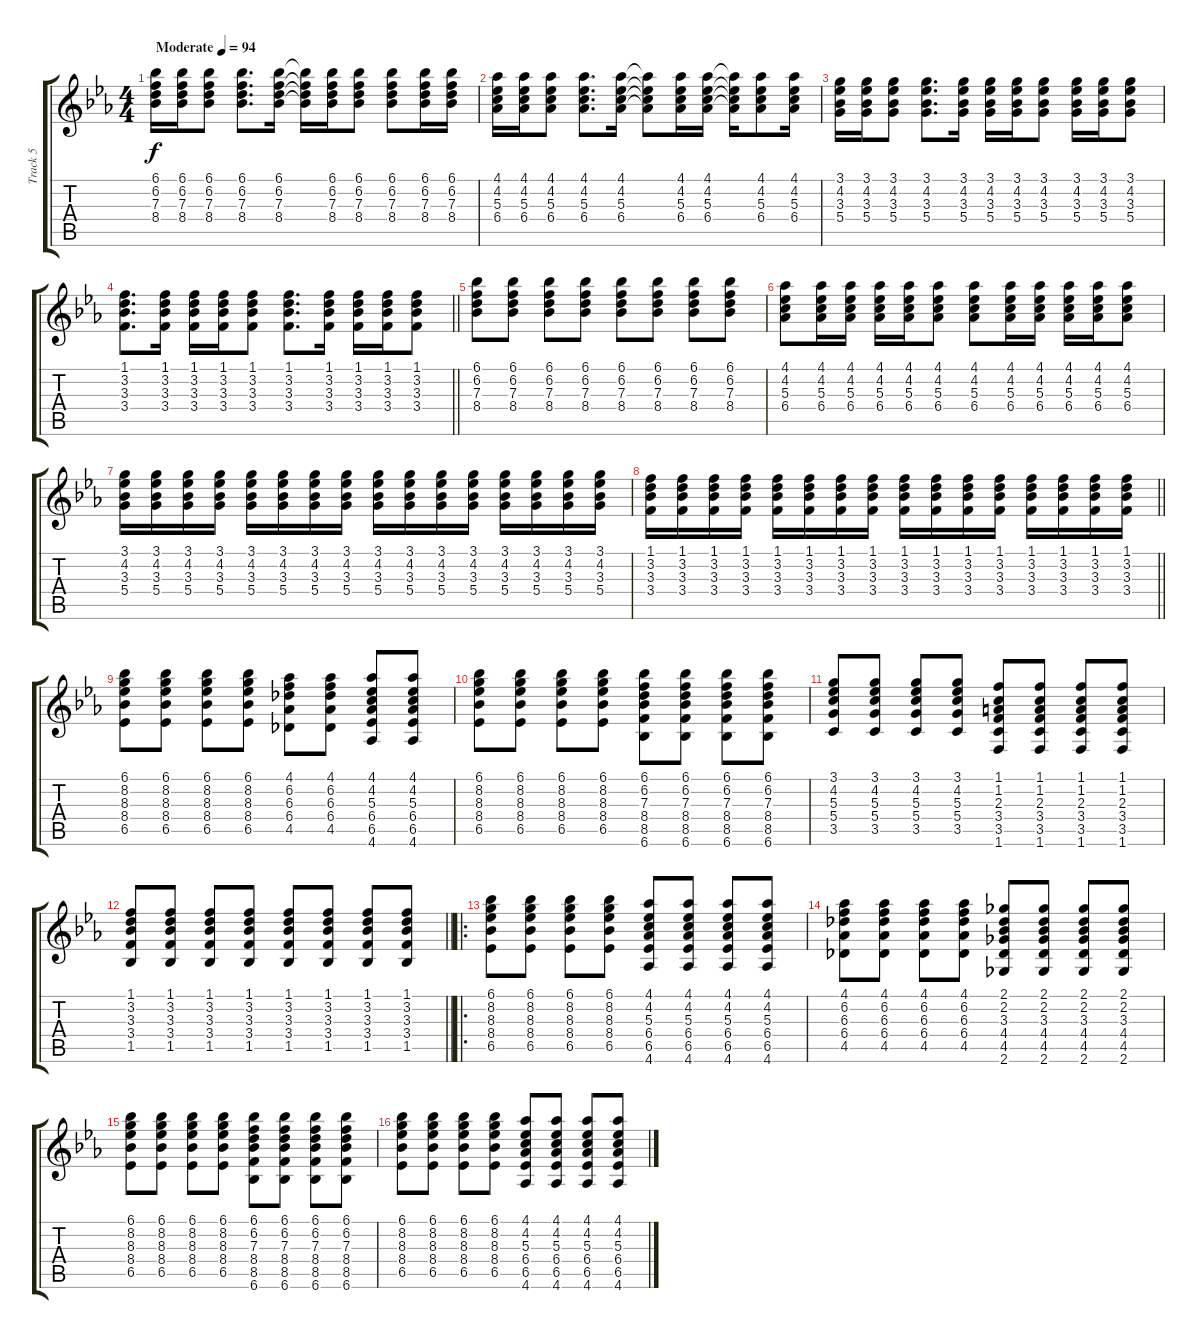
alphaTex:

\track ("Track 5" "Track 5") {instrument acousticguitarsteel}
\staff {score tabs}
\tuning (E4 B3 G3 D3 A2 E2) {hide}
\ts (4 4)
\tempo (94 "Moderate")
\clef g2
\ks eb
(6.1 6.2 7.3 8.4).16{dy f instrument acousticguitarsteel} (6.1 6.2 7.3 8.4).16 (6.1 6.2 7.3 8.4).8 (6.1 6.2 7.3 8.4).8{d} (6.1 6.2 7.3 8.4).16 (6.1{t} 6.2{t} 7.3{t} 8.4{t}).16 (6.1 6.2 7.3 8.4).16 (6.1 6.2 7.3 8.4).8 (6.1 6.2 7.3 8.4).8 (6.1 6.2 7.3 8.4).16 (6.1 6.2 7.3 8.4).16 |
(4.1 4.2 5.3 6.4).16 (4.1 4.2 5.3 6.4).16 (4.1 4.2 5.3 6.4).8 (4.1 4.2 5.3 6.4).8{d} (4.1 4.2 5.3 6.4).16 (4.1{t} 4.2{t} 5.3{t} 6.4{t}).8 (4.1 4.2 5.3 6.4).16 (4.1 4.2 5.3 6.4).16 (4.1{t} 4.2{t} 5.3{t} 6.4{t}).16 (4.1 4.2 5.3 6.4).8 (4.1 4.2 5.3 6.4).16 |
(3.1 4.2 3.3 5.4).16 (3.1 4.2 3.3 5.4).16 (3.1 4.2 3.3 5.4).8 (3.1 4.2 3.3 5.4).8{d} (3.1 4.2 3.3 5.4).16 (3.1 4.2 3.3 5.4).16 (3.1 4.2 3.3 5.4).16 (3.1 4.2 3.3 5.4).8 (3.1 4.2 3.3 5.4).16 (3.1 4.2 3.3 5.4).16 (3.1 4.2 3.3 5.4).8 |
\barLineRight lightlight
(1.1 3.2 3.3 3.4).8{d} (1.1 3.2 3.3 3.4).16 (1.1 3.2 3.3 3.4).16 (1.1 3.2 3.3 3.4).16 (1.1 3.2 3.3 3.4).8 (1.1 3.2 3.3 3.4).8{d} (1.1 3.2 3.3 3.4).16 (1.1 3.2 3.3 3.4).16 (1.1 3.2 3.3 3.4).16 (1.1 3.2 3.3 3.4).8 |
(6.1 6.2 7.3 8.4).8 (6.1 6.2 7.3 8.4).8 (6.1 6.2 7.3 8.4).8 (6.1 6.2 7.3 8.4).8 (6.1 6.2 7.3 8.4).8 (6.1 6.2 7.3 8.4).8 (6.1 6.2 7.3 8.4).8 (6.1 6.2 7.3 8.4).8 |
(4.1 4.2 5.3 6.4).8 (4.1 4.2 5.3 6.4).16 (4.1 4.2 5.3 6.4).16 (4.1 4.2 5.3 6.4).16 (4.1 4.2 5.3 6.4).16 (4.1 4.2 5.3 6.4).8 (4.1 4.2 5.3 6.4).8 (4.1 4.2 5.3 6.4).16 (4.1 4.2 5.3 6.4).16 (4.1 4.2 5.3 6.4).16 (4.1 4.2 5.3 6.4).16 (4.1 4.2 5.3 6.4).8 |
(3.1 4.2 3.3 5.4).16 (3.1 4.2 3.3 5.4).16 (3.1 4.2 3.3 5.4).16 (3.1 4.2 3.3 5.4).16 (3.1 4.2 3.3 5.4).16 (3.1 4.2 3.3 5.4).16 (3.1 4.2 3.3 5.4).16 (3.1 4.2 3.3 5.4).16 (3.1 4.2 3.3 5.4).16 (3.1 4.2 3.3 5.4).16 (3.1 4.2 3.3 5.4).16 (3.1 4.2 3.3 5.4).16 (3.1 4.2 3.3 5.4).16 (3.1 4.2 3.3 5.4).16 (3.1 4.2 3.3 5.4).16 (3.1 4.2 3.3 5.4).16 |
\barLineRight lightlight
(1.1 3.2 3.3 3.4).16 (1.1 3.2 3.3 3.4).16 (1.1 3.2 3.3 3.4).16 (1.1 3.2 3.3 3.4).16 (1.1 3.2 3.3 3.4).16 (1.1 3.2 3.3 3.4).16 (1.1 3.2 3.3 3.4).16 (1.1 3.2 3.3 3.4).16 (1.1 3.2 3.3 3.4).16 (1.1 3.2 3.3 3.4).16 (1.1 3.2 3.3 3.4).16 (1.1 3.2 3.3 3.4).16 (1.1 3.2 3.3 3.4).16 (1.1 3.2 3.3 3.4).16 (1.1 3.2 3.3 3.4).16 (1.1 3.2 3.3 3.4).16 |
(6.1 8.2 8.3 8.4 6.5).8 (6.1 8.2 8.3 8.4 6.5).8 (6.1 8.2 8.3 8.4 6.5).8 (6.1 8.2 8.3 8.4 6.5).8 (4.1 6.2 6.3 6.4 4.5).8 (4.1 6.2 6.3 6.4 4.5).8 (4.1 4.2 5.3 6.4 6.5 4.6).8 (4.1 4.2 5.3 6.4 6.5 4.6).8 |
(6.1 8.2 8.3 8.4 6.5).8 (6.1 8.2 8.3 8.4 6.5).8 (6.1 8.2 8.3 8.4 6.5).8 (6.1 8.2 8.3 8.4 6.5).8 (6.1 6.2 7.3 8.4 8.5 6.6).8 (6.1 6.2 7.3 8.4 8.5 6.6).8 (6.1 6.2 7.3 8.4 8.5 6.6).8 (6.1 6.2 7.3 8.4 8.5 6.6).8 |
(3.1 4.2 5.3 5.4 3.5).8 (3.1 4.2 5.3 5.4 3.5).8 (3.1 4.2 5.3 5.4 3.5).8 (3.1 4.2 5.3 5.4 3.5).8 (1.1 1.2 2.3 3.4 3.5 1.6).8 (1.1 1.2 2.3 3.4 3.5 1.6).8 (1.1 1.2 2.3 3.4 3.5 1.6).8 (1.1 1.2 2.3 3.4 3.5 1.6).8 |
\barLineRight lightlight
(1.1 3.2 3.3 3.4 1.5).8 (1.1 3.2 3.3 3.4 1.5).8 (1.1 3.2 3.3 3.4 1.5).8 (1.1 3.2 3.3 3.4 1.5).8 (1.1 3.2 3.3 3.4 1.5).8 (1.1 3.2 3.3 3.4 1.5).8 (1.1 3.2 3.3 3.4 1.5).8 (1.1 3.2 3.3 3.4 1.5).8 |
\ro
(6.1 8.2 8.3 8.4 6.5).8 (6.1 8.2 8.3 8.4 6.5).8 (6.1 8.2 8.3 8.4 6.5).8 (6.1 8.2 8.3 8.4 6.5).8 (4.1 4.2 5.3 6.4 6.5 4.6).8 (4.1 4.2 5.3 6.4 6.5 4.6).8 (4.1 4.2 5.3 6.4 6.5 4.6).8 (4.1 4.2 5.3 6.4 6.5 4.6).8 |
(4.1 6.2 6.3 6.4 4.5).8 (4.1 6.2 6.3 6.4 4.5).8 (4.1 6.2 6.3 6.4 4.5).8 (4.1 6.2 6.3 6.4 4.5).8 (2.1 2.2 3.3 4.4 4.5 2.6).8 (2.1 2.2 3.3 4.4 4.5 2.6).8 (2.1 2.2 3.3 4.4 4.5 2.6).8 (2.1 2.2 3.3 4.4 4.5 2.6).8 |
(6.1 8.2 8.3 8.4 6.5).8 (6.1 8.2 8.3 8.4 6.5).8 (6.1 8.2 8.3 8.4 6.5).8 (6.1 8.2 8.3 8.4 6.5).8 (6.1 6.2 7.3 8.4 8.5 6.6).8 (6.1 6.2 7.3 8.4 8.5 6.6).8 (6.1 6.2 7.3 8.4 8.5 6.6).8 (6.1 6.2 7.3 8.4 8.5 6.6).8 |
(6.1 8.2 8.3 8.4 6.5).8 (6.1 8.2 8.3 8.4 6.5).8 (6.1 8.2 8.3 8.4 6.5).8 (6.1 8.2 8.3 8.4 6.5).8 (4.1 4.2 5.3 6.4 6.5 4.6).8 (4.1 4.2 5.3 6.4 6.5 4.6).8 (4.1 4.2 5.3 6.4 6.5 4.6).8 (4.1 4.2 5.3 6.4 6.5 4.6).8
